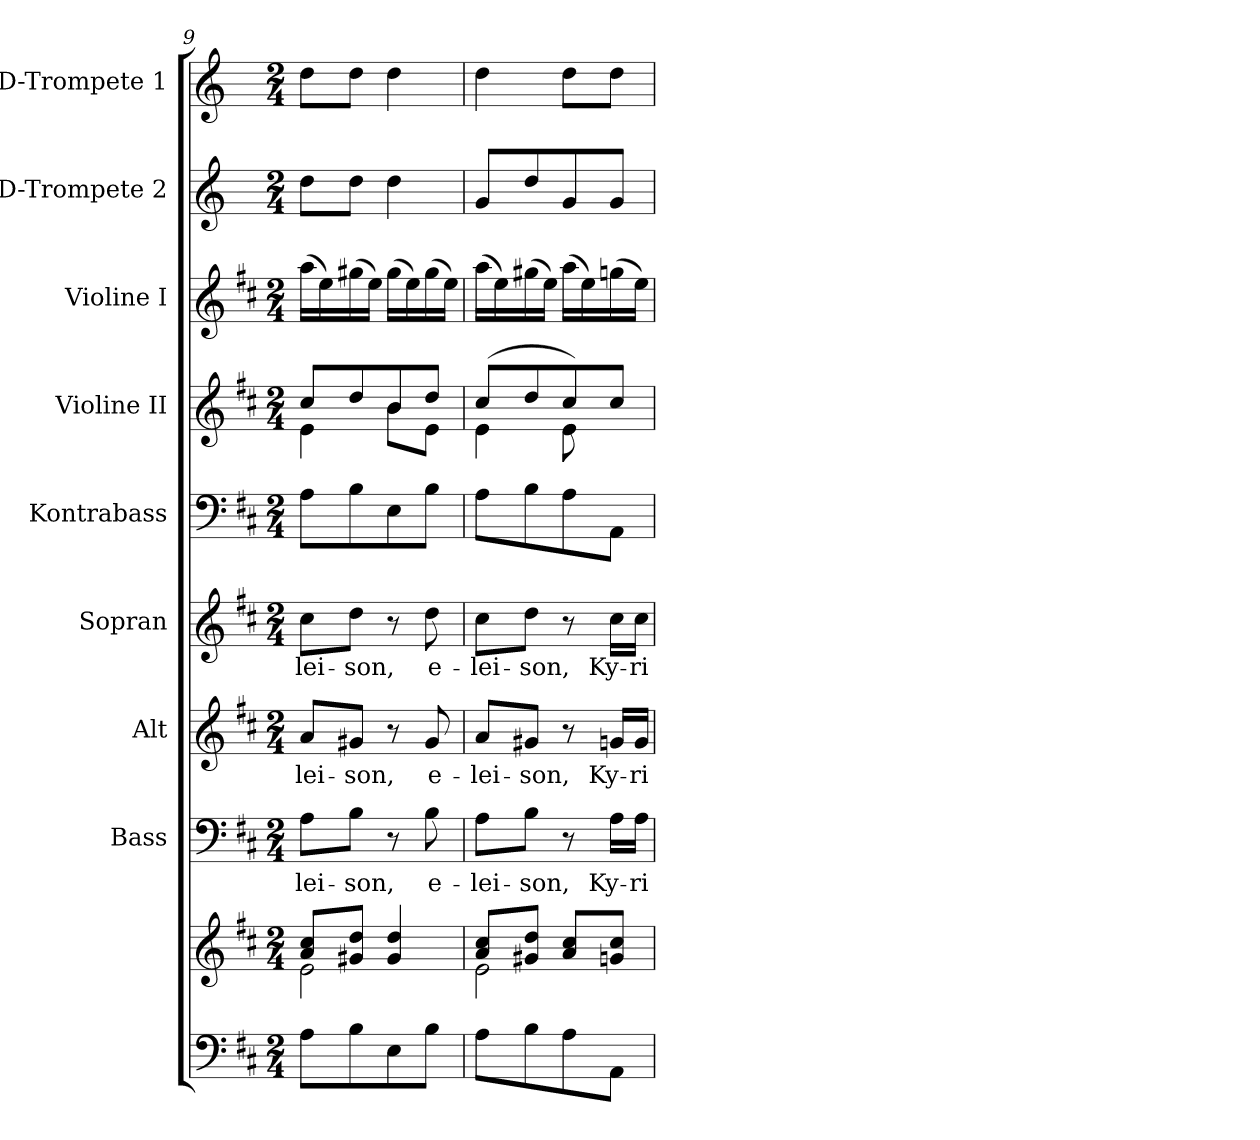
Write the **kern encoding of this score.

**kern	**kern	**kern	**text	**kern	**text	**kern	**text	**kern	**kern	**kern	**kern	**kern
*part9	*part9	*part8	*part8	*part7	*part7	*part6	*part6	*part5	*part4	*part3	*part2	*part1
*staff10	*staff9	*staff8	*staff8	*staff7	*staff7	*staff6	*staff6	*staff5	*staff4	*staff3	*staff2	*staff1
*	*	*I"Bass	*	*I"Alt	*	*I"Sopran	*	*I"Kontrabass	*I"Violine II	*I"Violine I	*I"D-Trompete 2	*I"D-Trompete 1
*	*	*I'B.	*	*I'A.	*	*I'S.	*	*I'Kb.	*I'Vl. II	*I'Vl. I	*I'D Trp. 2	*I'D Trp. 1
!!LO:PB:g=z
*clefF4	*clefG2	*clefF4	*	*clefG2	*	*clefG2	*	*clefF4	*clefG2	*clefG2	*clefG2	*clefG2
*	*	*	*	*	*	*	*	*ITrd7c12	*	*	*ITrd-1c-2	*ITrd-1c-2
*k[f#c#]	*k[f#c#]	*k[f#c#]	*	*k[f#c#]	*	*k[f#c#]	*	*k[f#c#]	*k[f#c#]	*k[f#c#]	*k[f#c#]	*k[f#c#]
*D:	*D:	*D:	*	*D:	*	*D:	*	*D:	*D:	*D:	*D:	*D:
*M2/4	*M2/4	*M2/4	*	*M2/4	*	*M2/4	*	*M2/4	*M2/4	*M2/4	*M2/4	*M2/4
=9	=9	=9	=9	=9	=9	=9	=9	=9	=9	=9	=9	=9
*	*^	*	*	*	*	*	*	*	*	*	*	*
!	!	!	!	!LO:LY:b	!	!LO:LY:b	!	!LO:LY:b	!	!	!	!	!
*	*	*	*	*	*	*	*	*	*	*^	*	*	*
8A\L	8a/ 8cc#/L	2e\	8A\L	-lei-	8a/L	-lei-	8cc#\L	-lei-	8AA\L	8cc#/L	4e\	(>16aa\LL	8ee\L	8ee\L
.	.	.	.	.	.	.	.	.	.	.	.	16ee\)	.	.
!	!	!	!	!LO:LY:b	!	!LO:LY:b	!	!LO:LY:b	!	!	!	!	!	!
8B\	8g#X/ 8dd/J	.	8B\J	-son,	8g#X/J	-son,	8dd\J	-son,	8BB\	8dd/	.	(>16gg#X\	8ee\J	8ee\J
.	.	.	.	.	.	.	.	.	.	.	.	16ee\JJ)	.	.
8E\	4g#/ 4dd/	.	8r	.	8r	.	8r	.	8EE\	8b/	8b\L	(>16gg#\LL	4ee\	4ee\
.	.	.	.	.	.	.	.	.	.	.	.	16ee\)	.	.
!	!	!	!	!LO:LY:b	!	!LO:LY:b	!	!LO:LY:b	!	!	!	!	!	!
8B\J	.	.	8B\	e-	8g#/	e-	8dd\	e-	8BB\J	8dd/J	8e\J	(>16gg#\	.	.
.	.	.	.	.	.	.	.	.	.	.	.	16ee\JJ)	.	.
=10	=10	=10	=10	=10	=10	=10	=10	=10	=10	=10	=10	=10	=10	=10
!	!	!	!	!LO:LY:b	!	!LO:LY:b	!	!LO:LY:b	!	!	!	!	!	!
8A\L	8a/ 8cc#/L	2e\	8A\L	-lei-	8a/L	-lei-	8cc#\L	-lei-	8AA\L	(>8cc#/L	4e\	(>16aa\LL	8a/L	4ee\
.	.	.	.	.	.	.	.	.	.	.	.	16ee\)	.	.
!	!	!	!	!LO:LY:b	!	!LO:LY:b	!	!LO:LY:b	!	!	!	!	!	!
8B\	8g#X/ 8dd/J	.	8B\J	-son,	8g#X/J	-son,	8dd\J	-son,	8BB\	8dd/	.	(>16gg#X\	8ee/	.
.	.	.	.	.	.	.	.	.	.	.	.	16ee\JJ)	.	.
8A\	8a/ 8cc#/L	.	8r	.	8r	.	8r	.	8AA\	8cc#/)	8e\	(>16aa\LL	8a/	8ee\L
.	.	.	.	.	.	.	.	.	.	.	.	16ee\)	.	.
!	!	!	!	!LO:LY:b	!	!LO:LY:b	!	!LO:LY:b	!	!	!	!	!	!
8AA\J	8gn/ 8cc#/J	.	16A\LL	Ky-	16gn/LL	Ky-	16cc#\LL	Ky-	8AAA\J	8cc#/J	8ryy	(>16ggn\	8a/J	8ee\J
!	!	!	!	!LO:LY:b	!	!LO:LY:b	!	!LO:LY:b	!	!	!	!	!	!
.	.	.	16A\JJ	-ri-	16g/JJ	-ri-	16cc#\JJ	-ri-	.	.	.	16ee\JJ)	.	.
*	*v	*v	*	*	*	*	*	*	*	*v	*v	*	*	*
=	=	=	=	=	=	=	=	=	=	=	=	=
*-	*-	*-	*-	*-	*-	*-	*-	*-	*-	*-	*-	*-
